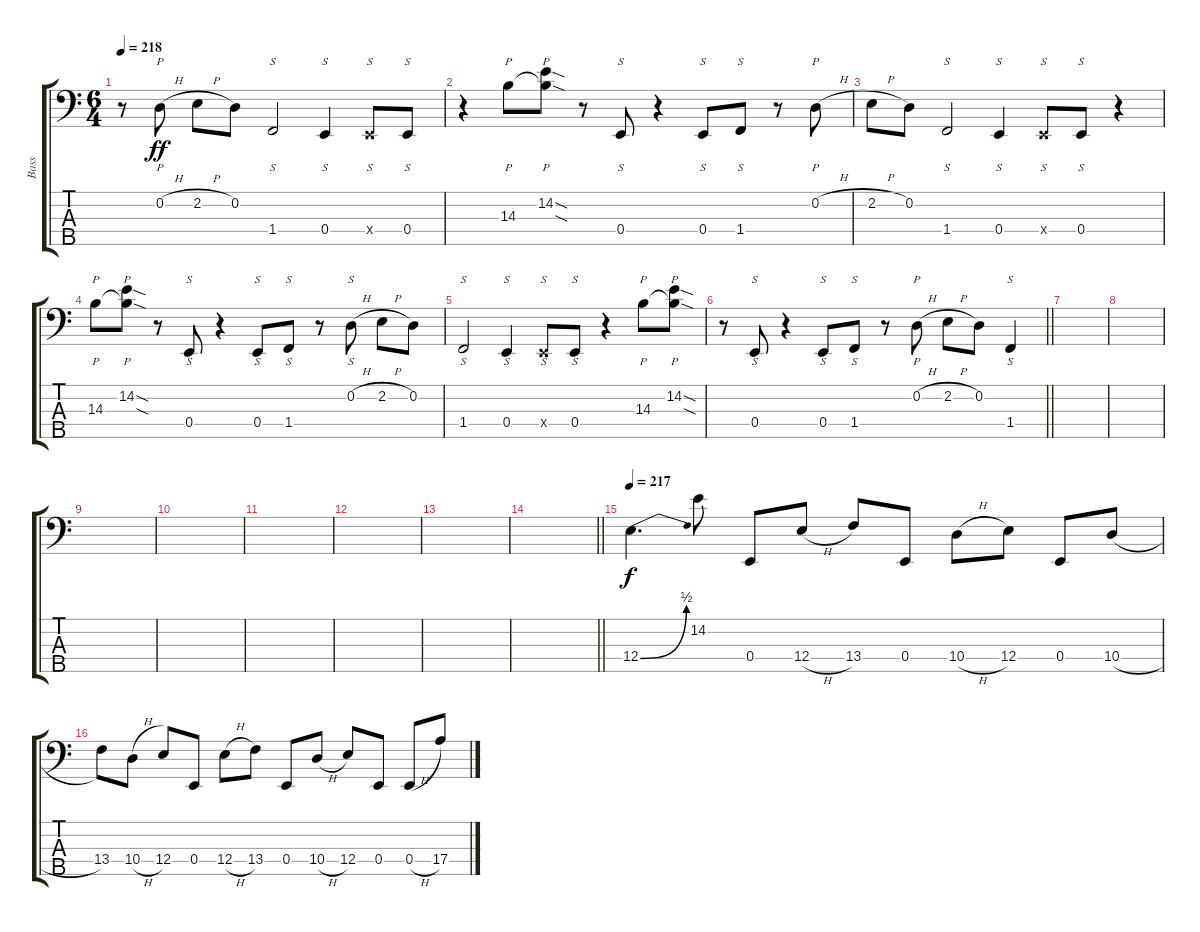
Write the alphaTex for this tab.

\track ("Bass" "Bass") {instrument electricbassfinger}
\staff {score tabs}
\tuning (G2 D2 A1 E1 A0) {hide}
\ts (6 4)
\tempo 218
\clef f4
\ks c
r.8{dy ff} 0.2{h}.8{p} 2.2{h}.8 0.2.8 1.4.2{s} 0.4.4{s} 0.4{x}.8{s} 0.4.8{s} |
r.4 14.3.8{p} (14.2{sod} 14.3{sod t}).8{p} r.8 0.4.8{s} r.4 0.4.8{s} 1.4.8{s} r.8 0.2{h}.8{p} |
2.2{h}.8 0.2.8 1.4.2{s} 0.4.4{s} 0.4{x}.8{s} 0.4.8{s} r.4 |
14.3.8{p} (14.2{sod} 14.3{sod t}).8{p} r.8 0.4.8{s} r.4 0.4.8{s} 1.4.8{s} r.8 0.2{h}.8{s} 2.2{h}.8 0.2.8 |
1.4.2{s} 0.4.4{s} 0.4{x}.8{s} 0.4.8{s} r.4 14.3.8{p} (14.2{sod} 14.3{sod t}).8{p} |
\barLineRight lightlight
r.8 0.4.8{s} r.4 0.4.8{s} 1.4.8{s} r.8 0.2{h}.8{p} 2.2{h}.8 0.2.8 1.4.4{s} |
\section ("" "")
|
|
|
|
|
|
|
\barLineRight lightlight
|
\section ("" "")
\tempo 217
12.4{be (bend 0 0 60 2)}.4{d dy f volume 16 instrument electricbassfinger} 14.2.8 0.4.8 12.4{h}.8 13.4.8 0.4.8 10.4{h}.8 12.4.8 0.4.8 10.4{h}.8 |
13.4.8 10.4{h}.8 12.4.8 0.4.8 12.4{h}.8 13.4.8 0.4.8 10.4{h}.8 12.4.8 0.4.8 0.4{h}.8 17.4.8
